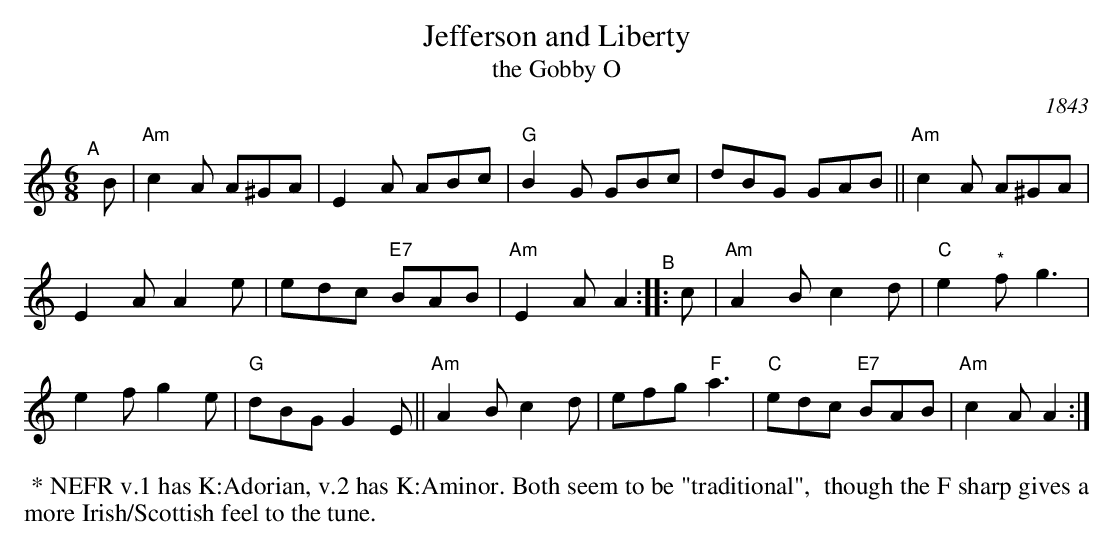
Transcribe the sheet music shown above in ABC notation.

X:1
T: Jefferson and Liberty
T: the Gobby O
O: 1843
M: 6/8
L: 1/8
K: Am
"^A"[|] B | "Am"c2A A^GA | E2A ABc |\
"G"B2G GBc | dBG GAB || "Am"c2A A^GA |
E2A A2e | edc "E7"BAB |\
"Am"E2A A2 "^B":: c | "Am"A2B c2d | "C"e2"^*"f g3 |
e2f g2e | "G"dBG G2E || "Am"A2B c2d |\
efg "F"a3 | "C"edc "E7"BAB | "Am"c2A A2 :|
